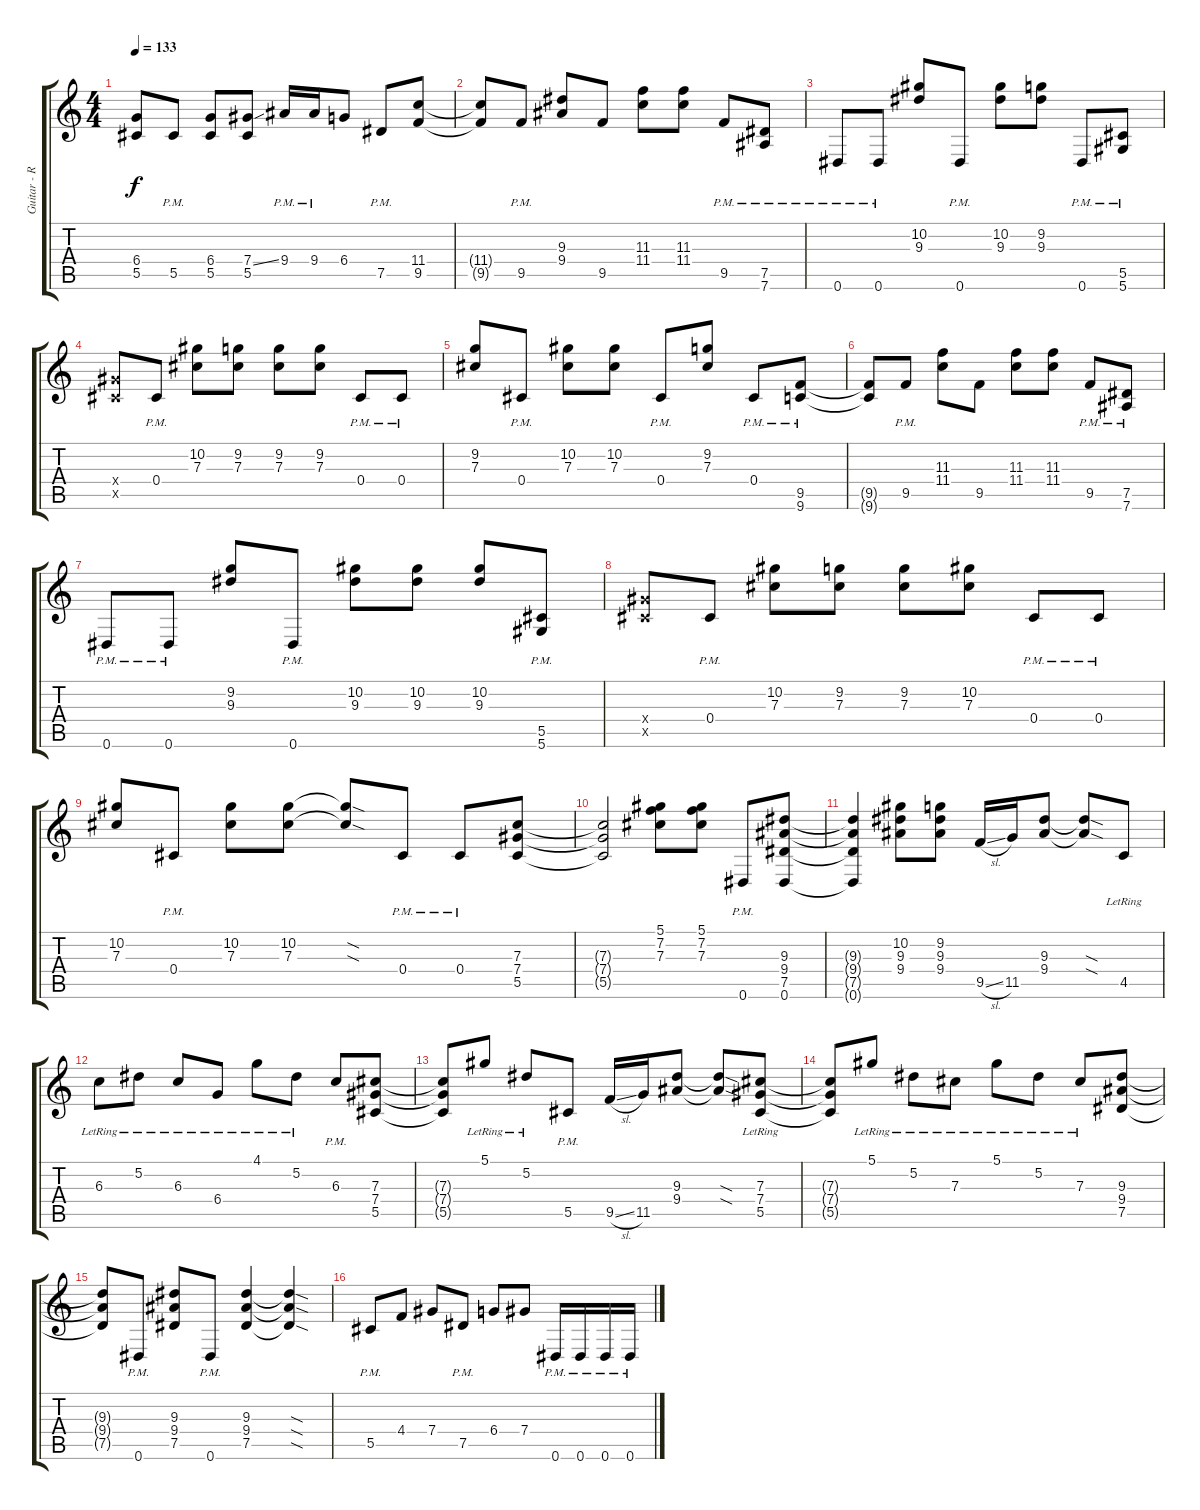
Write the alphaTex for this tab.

\track ("Guitar - Rob Marcello" "Guitar - R") {instrument distortionguitar}
\staff {score tabs}
\tuning (Eb4 Bb3 Gb3 Db3 Ab2 Eb2) {hide}
\ts (4 4)
\tempo 133
\clef g2
\ks c
(6.4 5.5).8{dy f} 5.5{pm}.8 (6.4 5.5).8 (7.4{ss} 5.5).8 9.4{pm}.16 9.4{pm}.16 6.4.8 7.5{pm}.8 (11.4 9.5).8 |
(11.4{t} 9.5{t}).8 9.5{pm}.8 (9.3 9.4).8 9.5.8 (11.3 11.4).8 (11.3 11.4).8 9.5{pm}.8 (7.5{pm} 7.6{pm}).8 |
0.6{pm}.8 0.6{pm}.8 (10.2 9.3).8 0.6{pm}.8 (10.2 9.3).8 (9.2 9.3).8 0.6{pm}.8 (5.5{pm} 5.6{pm}).8 |
(7.4{x} 5.5{x}).8 0.4{pm}.8 (10.2 7.3).8 (9.2 7.3).8 (9.2 7.3).8 (9.2 7.3).8 0.4{pm}.8 0.4{pm}.8 |
(9.2 7.3).8 0.4{pm}.8 (10.2 7.3).8 (10.2 7.3).8 0.4{pm}.8 (9.2 7.3).8 0.4{pm}.8 (9.5{pm} 9.6{pm}).8 |
(9.5{t} 9.6{t}).8 9.5{pm}.8 (11.3 11.4).8 9.5.8 (11.3 11.4).8 (11.3 11.4).8 9.5{pm}.8 (7.5{pm} 7.6{pm}).8 |
0.6{pm}.8 0.6{pm}.8 (9.2 9.3).8 0.6{pm}.8 (10.2 9.3).8 (10.2 9.3).8 (10.2 9.3).8 (5.5{pm} 5.6{pm}).8 |
(7.4{x} 5.5{x}).8 0.4{pm}.8 (10.2 7.3).8 (9.2 7.3).8 (9.2 7.3).8 (10.2 7.3).8 0.4{pm}.8 0.4{pm}.8 |
(10.2 7.3).8 0.4{pm}.8 (10.2 7.3).8 (10.2 7.3).8 (10.2{sod t} 7.3{sod t}).8 0.4{pm}.8 0.4{pm}.8 (7.3 7.4 5.5).8 |
(7.3{t} 7.4{t} 5.5{t}).2 (5.1 7.2 7.3).8 (5.1 7.2 7.3).8 0.6{pm}.8 (9.3 9.4 7.5 0.6).8 |
(9.3{t} 9.4{t} 7.5{t} 0.6{t}).4 (10.2 9.3 9.4).8 (9.2 9.3 9.4).8 9.5{sl}.16 11.5.16 (9.3 9.4).8 (9.3{sod t} 9.4{sod t}).8 4.5{lr}.8 |
6.3{lr}.8 5.2{lr}.8 6.3{lr}.8 6.4{lr}.8 4.1{lr}.8 5.2{lr}.8 6.3{pm}.8 (7.3 7.4 5.5).8 |
(7.3{t} 7.4{t} 5.5{t}).8 5.1{lr}.8 5.2{lr}.8 5.5{pm}.8 9.5{sl}.16 11.5.16 (9.3 9.4).8 (9.3{sod t} 9.4{sod t}).8 (7.3{lr} 7.4{lr} 5.5{lr}).8 |
(7.3{t} 7.4{t} 5.5{t}).8 5.1{lr}.8 5.2{lr}.8 7.3{lr}.8 5.1{lr}.8 5.2{lr}.8 7.3{lr}.8 (9.3 9.4 7.5).8 |
(9.3{t} 9.4{t} 7.5{t}).8 0.6{pm}.8 (9.3 9.4 7.5).8 0.6{pm}.8 (9.3 9.4 7.5).4 (9.3{sod t} 9.4{sod t} 7.5{sod t}).4 |
5.5{pm}.8 4.4.8 7.4.8 7.5{pm}.8 6.4.8 7.4.8 0.6{pm}.16 0.6{pm}.16 0.6{pm}.16 0.6{pm}.16
